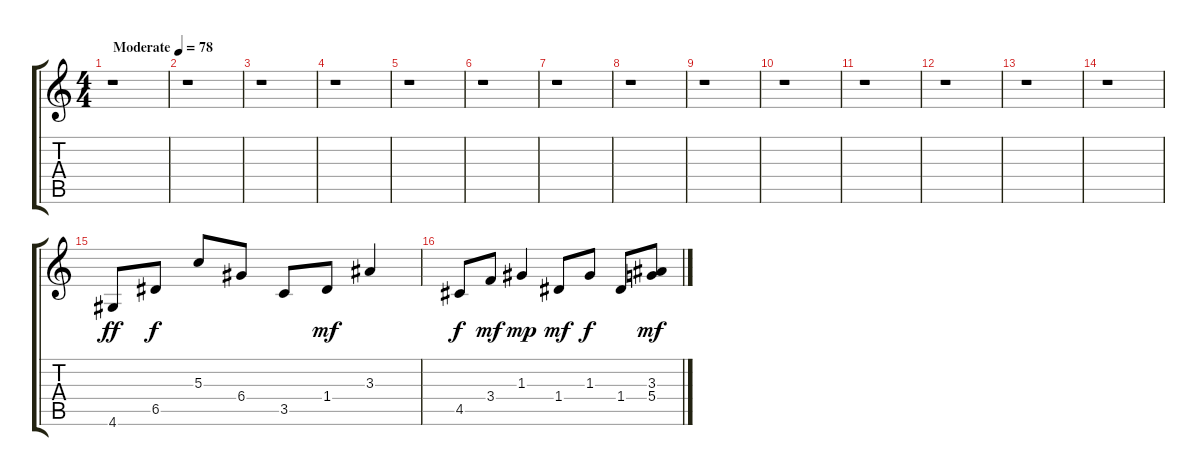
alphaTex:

\track "" {instrument electricguitarclean}
\staff {score tabs}
\tuning (E4 B3 G3 D3 A2 E2) {hide}
\ts (4 4)
\tempo (78 "Moderate")
\clef g2
\ks c
r.1{dy ff instrument electricguitarclean} |
r.1 |
r.1 |
r.1 |
r.1 |
r.1 |
r.1 |
r.1 |
r.1 |
r.1 |
r.1 |
r.1 |
r.1 |
r.1 |
4.6.8 6.5.8{dy f} 5.3.8 6.4.8 3.5.8 1.4.8{dy mf} 3.3.4 |
4.5.8{dy f} 3.4.8{dy mf} 1.3.4{dy mp} 1.4.8{dy mf} 1.3.8{dy f} 1.4.8 (3.3 5.4).8{dy mf}
